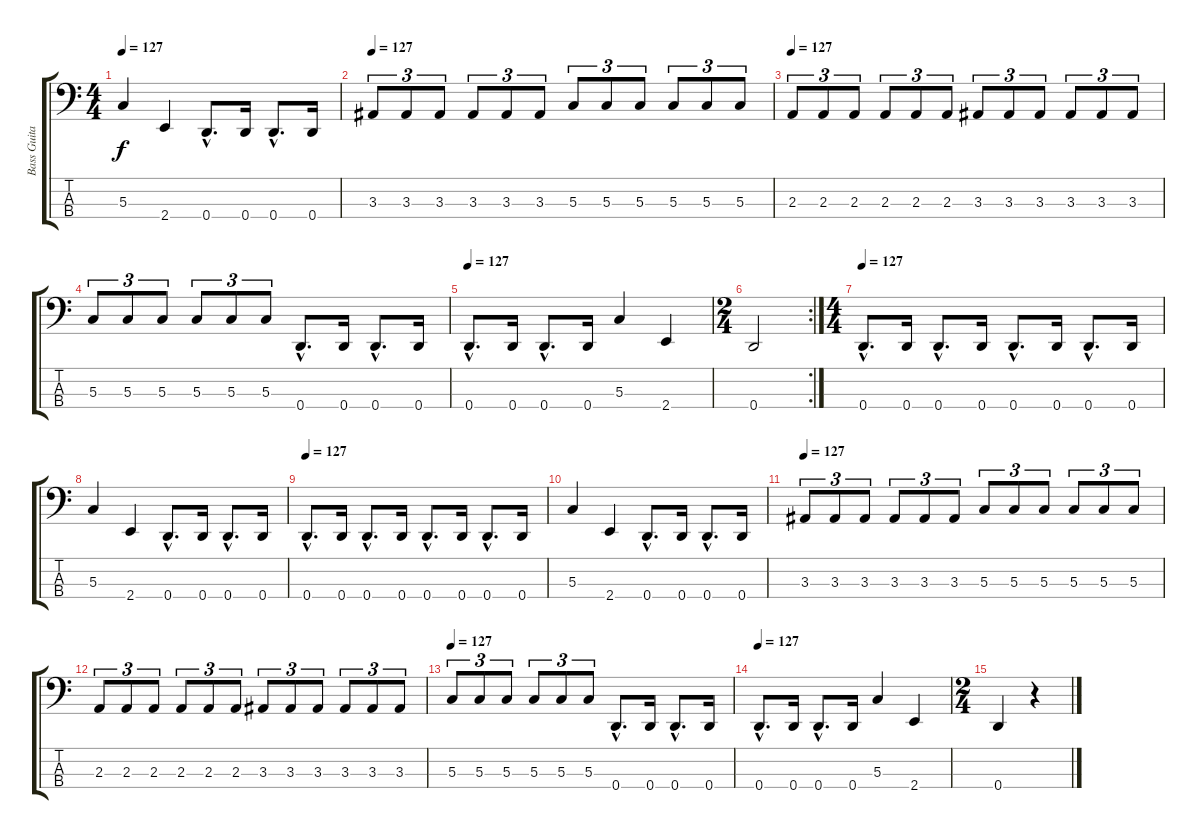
\track ("Bass Guitar" "Bass Guita") {instrument electricbasspick}
\staff {score tabs}
\tuning (F2 C2 G1 D1) {hide}
\ts (4 4)
\tempo 127
\clef f4
\ks c
5.3.4{dy f} 2.4.4 0.4{hac}.8{d} 0.4.16 0.4{hac}.8{d} 0.4.16 |
\tempo 127
3.3.8{tu (3 2)} 3.3.8{tu (3 2)} 3.3.8{tu (3 2)} 3.3.8{tu (3 2)} 3.3.8{tu (3 2)} 3.3.8{tu (3 2)} 5.3.8{tu (3 2)} 5.3.8{tu (3 2)} 5.3.8{tu (3 2)} 5.3.8{tu (3 2)} 5.3.8{tu (3 2)} 5.3.8{tu (3 2)} |
\tempo 127
2.3.8{tu (3 2)} 2.3.8{tu (3 2)} 2.3.8{tu (3 2)} 2.3.8{tu (3 2)} 2.3.8{tu (3 2)} 2.3.8{tu (3 2)} 3.3.8{tu (3 2)} 3.3.8{tu (3 2)} 3.3.8{tu (3 2)} 3.3.8{tu (3 2)} 3.3.8{tu (3 2)} 3.3.8{tu (3 2)} |
5.3.8{tu (3 2)} 5.3.8{tu (3 2)} 5.3.8{tu (3 2)} 5.3.8{tu (3 2)} 5.3.8{tu (3 2)} 5.3.8{tu (3 2)} 0.4{hac}.8{d} 0.4.16 0.4{hac}.8{d} 0.4.16 |
\tempo 127
0.4{hac}.8{d} 0.4.16 0.4{hac}.8{d} 0.4.16 5.3.4 2.4.4 |
\rc 2
\ts (2 4)
0.4.2 |
\ts (4 4)
\tempo 127
0.4{hac}.8{d} 0.4.16 0.4{hac}.8{d} 0.4.16 0.4{hac}.8{d} 0.4.16 0.4{hac}.8{d} 0.4.16 |
5.3.4 2.4.4 0.4{hac}.8{d} 0.4.16 0.4{hac}.8{d} 0.4.16 |
\tempo 127
0.4{hac}.8{d} 0.4.16 0.4{hac}.8{d} 0.4.16 0.4{hac}.8{d} 0.4.16 0.4{hac}.8{d} 0.4.16 |
5.3.4 2.4.4 0.4{hac}.8{d} 0.4.16 0.4{hac}.8{d} 0.4.16 |
\tempo 127
3.3.8{tu (3 2)} 3.3.8{tu (3 2)} 3.3.8{tu (3 2)} 3.3.8{tu (3 2)} 3.3.8{tu (3 2)} 3.3.8{tu (3 2)} 5.3.8{tu (3 2)} 5.3.8{tu (3 2)} 5.3.8{tu (3 2)} 5.3.8{tu (3 2)} 5.3.8{tu (3 2)} 5.3.8{tu (3 2)} |
2.3.8{tu (3 2)} 2.3.8{tu (3 2)} 2.3.8{tu (3 2)} 2.3.8{tu (3 2)} 2.3.8{tu (3 2)} 2.3.8{tu (3 2)} 3.3.8{tu (3 2)} 3.3.8{tu (3 2)} 3.3.8{tu (3 2)} 3.3.8{tu (3 2)} 3.3.8{tu (3 2)} 3.3.8{tu (3 2)} |
\tempo 127
5.3.8{tu (3 2)} 5.3.8{tu (3 2)} 5.3.8{tu (3 2)} 5.3.8{tu (3 2)} 5.3.8{tu (3 2)} 5.3.8{tu (3 2)} 0.4{hac}.8{d} 0.4.16 0.4{hac}.8{d} 0.4.16 |
\tempo 127
0.4{hac}.8{d} 0.4.16 0.4{hac}.8{d} 0.4.16 5.3.4 2.4.4 |
\ts (2 4)
0.4.4 r.4
